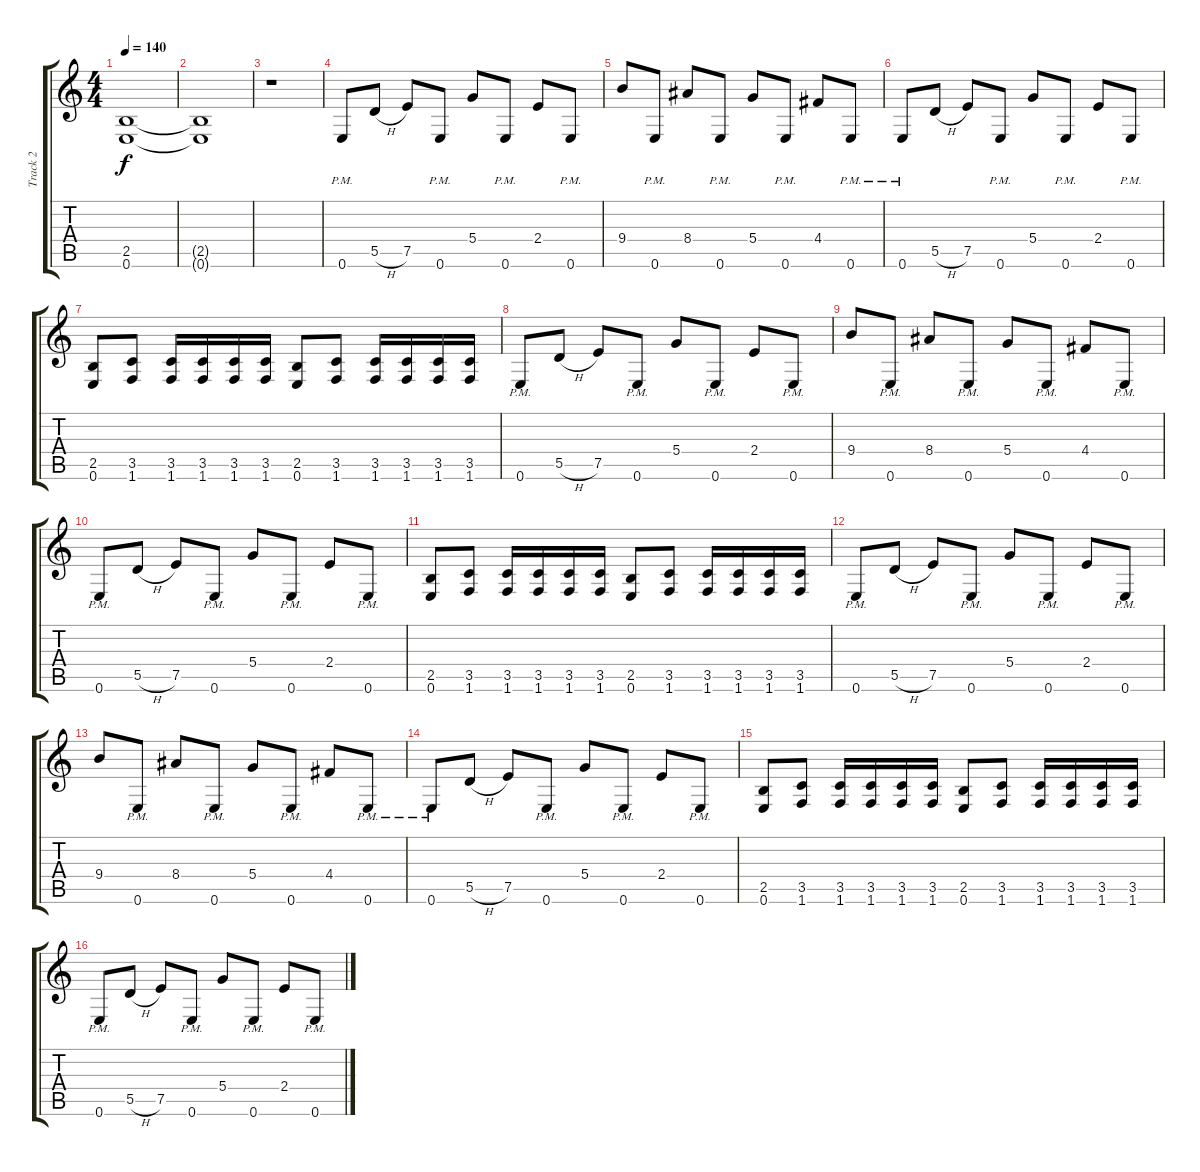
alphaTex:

\track ("Track 2" "Track 2") {instrument distortionguitar}
\staff {score tabs}
\tuning (E4 B3 G3 D3 A2 E2) {hide}
\ts (4 4)
\tempo 140
\clef g2
\ks c
(2.5{t} 0.6{t}).1{dy f} |
(2.5{t} 0.6{t}).1 |
r.1 |
0.6{pm}.8 5.5{h}.8 7.5.8 0.6{pm}.8 5.4.8 0.6{pm}.8 2.4.8 0.6{pm}.8 |
9.4.8 0.6{pm}.8 8.4.8 0.6{pm}.8 5.4.8 0.6{pm}.8 4.4.8 0.6{pm}.8 |
0.6{pm}.8 5.5{h}.8 7.5.8 0.6{pm}.8 5.4.8 0.6{pm}.8 2.4.8 0.6{pm}.8 |
(2.5 0.6).8 (3.5 1.6).8 (3.5 1.6).16 (3.5 1.6).16 (3.5 1.6).16 (3.5 1.6).16 (2.5 0.6).8 (3.5 1.6).8 (3.5 1.6).16 (3.5 1.6).16 (3.5 1.6).16 (3.5 1.6).16 |
0.6{pm}.8 5.5{h}.8 7.5.8 0.6{pm}.8 5.4.8 0.6{pm}.8 2.4.8 0.6{pm}.8 |
9.4.8 0.6{pm}.8 8.4.8 0.6{pm}.8 5.4.8 0.6{pm}.8 4.4.8 0.6{pm}.8 |
0.6{pm}.8 5.5{h}.8 7.5.8 0.6{pm}.8 5.4.8 0.6{pm}.8 2.4.8 0.6{pm}.8 |
(2.5 0.6).8 (3.5 1.6).8 (3.5 1.6).16 (3.5 1.6).16 (3.5 1.6).16 (3.5 1.6).16 (2.5 0.6).8 (3.5 1.6).8 (3.5 1.6).16 (3.5 1.6).16 (3.5 1.6).16 (3.5 1.6).16 |
0.6{pm}.8 5.5{h}.8 7.5.8 0.6{pm}.8 5.4.8 0.6{pm}.8 2.4.8 0.6{pm}.8 |
9.4.8 0.6{pm}.8 8.4.8 0.6{pm}.8 5.4.8 0.6{pm}.8 4.4.8 0.6{pm}.8 |
0.6{pm}.8 5.5{h}.8 7.5.8 0.6{pm}.8 5.4.8 0.6{pm}.8 2.4.8 0.6{pm}.8 |
(2.5 0.6).8 (3.5 1.6).8 (3.5 1.6).16 (3.5 1.6).16 (3.5 1.6).16 (3.5 1.6).16 (2.5 0.6).8 (3.5 1.6).8 (3.5 1.6).16 (3.5 1.6).16 (3.5 1.6).16 (3.5 1.6).16 |
0.6{pm}.8 5.5{h}.8 7.5.8 0.6{pm}.8 5.4.8 0.6{pm}.8 2.4.8 0.6{pm}.8
